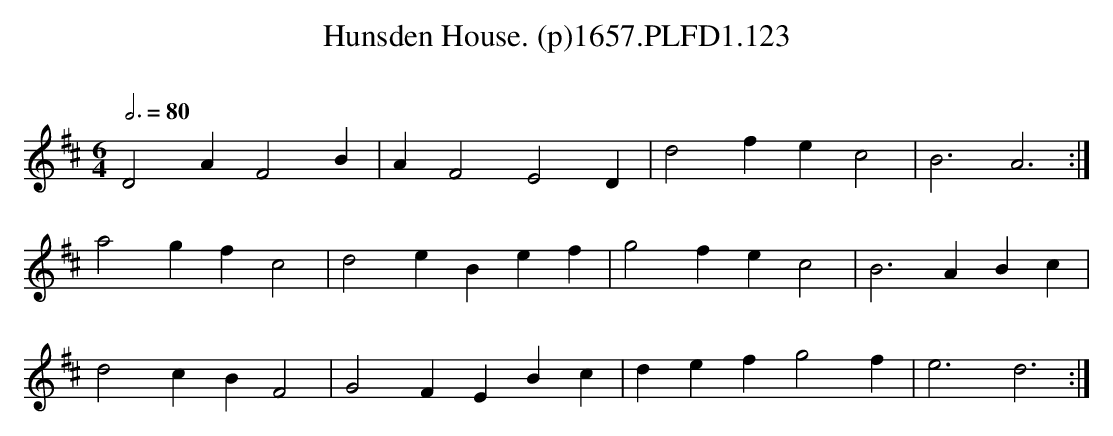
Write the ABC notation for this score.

X:1
T:Hunsden House. (p)1657.PLFD1.123
M:6/4
L:1/4
Q:3/4=80
O:
K:D
D2 A F2 B|A F2 E2 D|d2 f ec2|B3 A3:|
a2 g f c2|d2 e Bef|g2 f e c2|B3 ABc|
d2 c B F2|G2 F EBc|def g2 f| e3 d3:|
